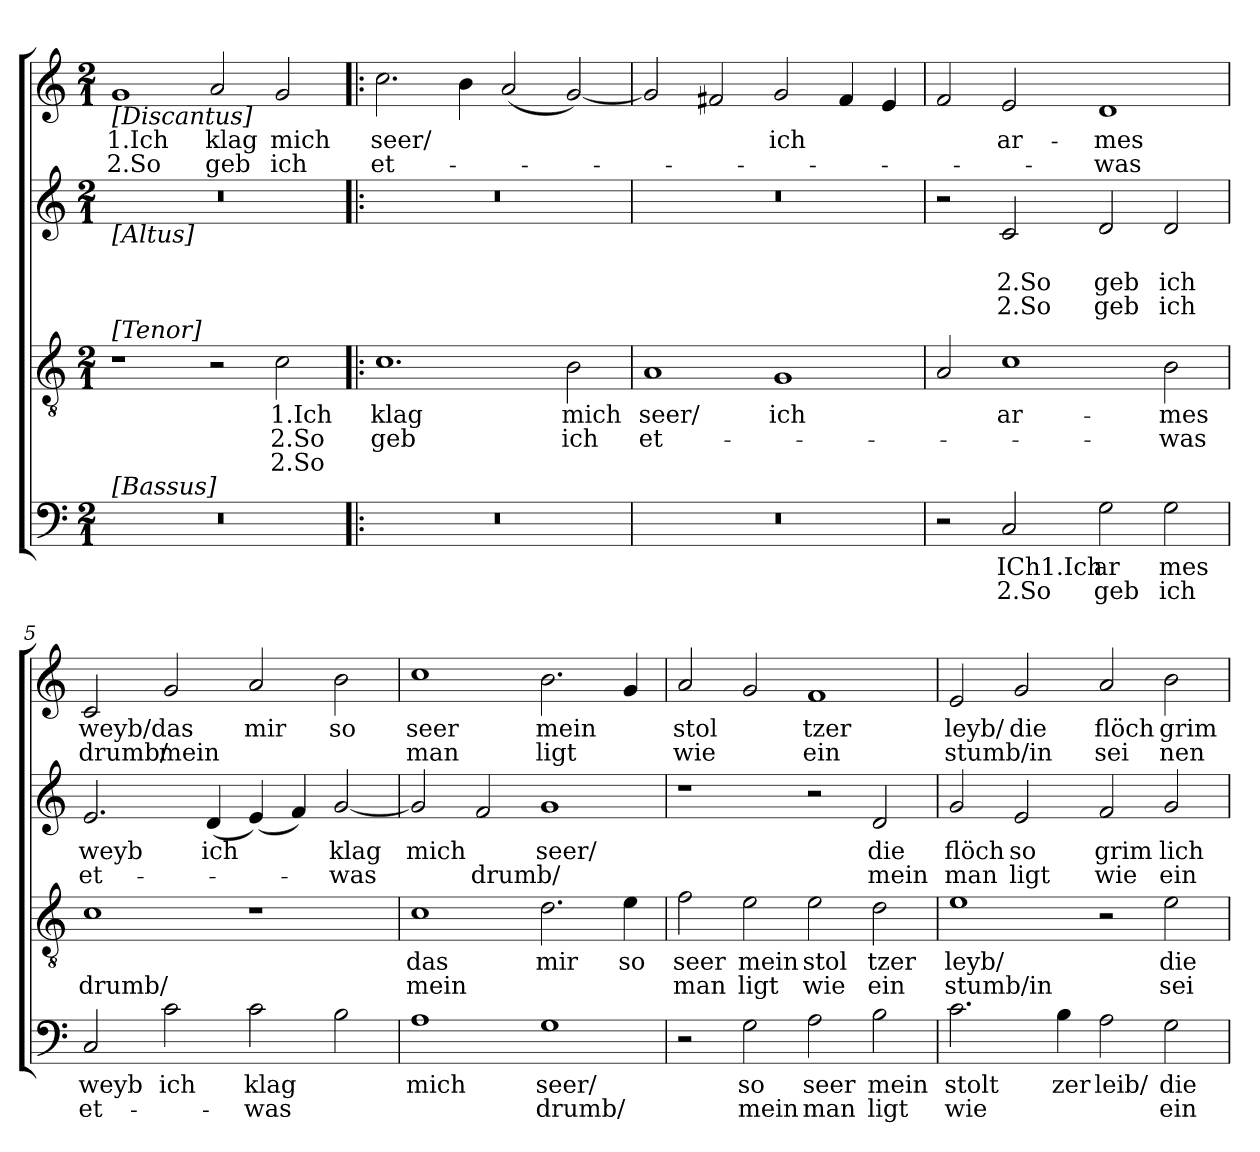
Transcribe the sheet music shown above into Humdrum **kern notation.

**kern	**text	**text	**kern	**text	**text	**text	**kern	**text	**text	**text	**kern	**text	**text
*part4	*part4	*part4	*part3	*part3	*part3	*part3	*part2	*part2	*part2	*part2	*part1	*part1	*part1
*staff4	*staff4	*staff4	*staff3	*staff3	*staff3	*staff3	*staff2	*staff2	*staff2	*staff2	*staff1	*staff1	*staff1
*clefF4	*	*	*clefGv2	*	*	*	*clefG2	*	*	*	*clefG2	*	*
*k[]	*	*	*k[]	*	*	*	*k[]	*	*	*	*k[]	*	*
*C:	*	*	*C:	*	*	*	*C:	*	*	*	*C:	*	*
*M2/1	*	*	*M2/1	*	*	*	*M2/1	*	*	*	*M2/1	*	*
=1	=1	=1	=1	=1	=1	=1	=1	=1	=1	=1	=1	=1	=1
!	!	!	!	!	!	!	!	!	!	!	!LO:TX:b:t=[Discantus]	!	!
!	!	!	!	!	!	!	!LO:TX:b:t=[Altus]	!	!	!	!	!	!
!	!	!	!LO:TX:a:t=[Tenor]	!	!	!	!	!	!	!	!	!	!
!LO:TX:a:t=[Bassus]	!	!	!	!	!	!	!	!	!	!	!	!	!
!	!	!	!	!	!	!	!	!	!	!	!	!LO:LY:b:rj	!LO:LY:b:rj
0r	.	.	1r	.	.	.	0r	.	.	.	1g	1.Ich	2.So
!	!	!	!	!	!	!	!	!	!	!	!	!LO:LY:b	!LO:LY:b
.	.	.	2r	.	.	.	.	.	.	.	2a/	klag	geb
!	!	!	!	!LO:LY:b:rj	!LO:LY:b:rj	!LO:LY:b:rj	!	!	!	!	!	!LO:LY:b	!LO:LY:b
.	.	.	2c\	1.Ich	2.So	2.So	.	.	.	.	2g/	mich	ich
=2!|:	=2!|:	=2!|:	=2!|:	=2!|:	=2!|:	=2!|:	=2!|:	=2!|:	=2!|:	=2!|:	=2!|:	=2!|:	=2!|:
!	!	!	!	!LO:LY:b	!LO:LY:b	!	!	!	!	!	!	!LO:LY:b	!LO:LY:b
0r	.	.	1.c	klag	geb	.	0r	.	.	.	2.cc\	seer/	et-
.	.	.	.	.	.	.	.	.	.	.	4b\	.	.
.	.	.	.	.	.	.	.	.	.	.	(2a/	.	.
!	!	!	!	!LO:LY:b	!LO:LY:b	!	!	!	!	!	!	!	!
.	.	.	2B\	mich	ich	.	.	.	.	.	[<2g/)	.	.
=3	=3	=3	=3	=3	=3	=3	=3	=3	=3	=3	=3	=3	=3
!	!	!	!	!LO:LY:b	!LO:LY:b	!	!	!	!	!	!	!	!
0r	.	.	1A	seer/	et-	.	0r	.	.	.	2g/]	.	.
.	.	.	.	.	.	.	.	.	.	.	2f#/	.	.
!	!	!	!	!LO:LY:b	!	!	!	!	!	!	!	!LO:LY:b	!
.	.	.	1G	ich	.	.	.	.	.	.	2g/	ich	.
.	.	.	.	.	.	.	.	.	.	.	4f#/	.	.
.	.	.	.	.	.	.	.	.	.	.	4e/	.	.
=4	=4	=4	=4	=4	=4	=4	=4	=4	=4	=4	=4	=4	=4
2r	.	.	2A/	.	.	.	2r	.	.	.	2f/	.	.
!	!LO:LY:b:rj	!LO:LY:b:rj	!	!LO:LY:b	!	!	!	!	!LO:LY:b:rj	!LO:LY:b:rj	!	!LO:LY:b	!
2C/	ICh1.Ich	2.So	1c	ar-	.	.	2c/	.	2.So	2.So	2e/	ar-	.
!	!LO:LY:b	!LO:LY:b	!	!	!	!	!	!	!LO:LY:b	!LO:LY:b	!	!LO:LY:b	!LO:LY:b
2G\	ar	geb	.	.	.	.	2d/	.	geb	geb	1d	-mes	-was
!	!LO:LY:b	!LO:LY:b	!	!LO:LY:b	!LO:LY:b	!	!	!	!LO:LY:b	!LO:LY:b	!	!	!
2G\	mes	ich	2B\	-mes	-was	.	2d/	.	ich	ich	.	.	.
!!LO:LB:g=z
=5	=5	=5	=5	=5	=5	=5	=5	=5	=5	=5	=5	=5	=5
!	!LO:LY:b	!LO:LY:b	!	!	!LO:LY:b	!	!	!LO:LY:b	!LO:LY:b	!	!	!LO:LY:b	!LO:LY:b
2C/	weyb	et-	1c	.	drumb/	.	2.e/	weyb	et-	.	2c/	weyb/das	drumb/
!	!LO:LY:b	!	!	!	!	!	!	!	!	!	!	!	!LO:LY:b
2c\	ich	.	.	.	.	.	.	.	.	.	2g/	.	mein
!	!	!	!	!	!	!	!	!LO:LY:b	!	!	!	!	!
.	.	.	.	.	.	.	(<4d/	ich	.	.	.	.	.
!	!LO:LY:b	!LO:LY:b	!	!	!	!	!	!	!	!	!	!LO:LY:b	!
2c\	klag	-was	1r	.	.	.	(<4e/)	.	.	.	2a/	mir	.
.	.	.	.	.	.	.	4f/)	.	.	.	.	.	.
!	!	!	!	!	!	!	!	!LO:LY:b	!LO:LY:b	!	!	!LO:LY:b	!
2B\	.	.	.	.	.	.	[<2g/	klag	-was	.	2b\	so	.
=6	=6	=6	=6	=6	=6	=6	=6	=6	=6	=6	=6	=6	=6
!	!LO:LY:b	!	!	!LO:LY:b	!LO:LY:b	!	!	!LO:LY:b	!	!	!	!LO:LY:b	!LO:LY:b
1A	mich	.	1c	das	mein	.	2g/]	mich	.	.	1cc	seer	man
!	!	!	!	!	!	!	!	!	!LO:LY:b	!	!	!	!
.	.	.	.	.	.	.	2f/	.	drumb/	.	.	.	.
!	!LO:LY:b	!LO:LY:b	!	!LO:LY:b	!	!	!	!LO:LY:b	!	!	!	!LO:LY:b	!LO:LY:b
1G	seer/	drumb/	2.d\	mir	.	.	1g	seer/	.	.	2.b\	mein	ligt
!	!	!	!	!LO:LY:b	!	!	!	!	!	!	!	!	!
.	.	.	4e\	so	.	.	.	.	.	.	4g/	.	.
=7	=7	=7	=7	=7	=7	=7	=7	=7	=7	=7	=7	=7	=7
!	!	!	!	!LO:LY:b	!LO:LY:b	!	!	!	!	!	!	!LO:LY:b	!LO:LY:b
2r	.	.	2f\	seer	man	.	1r	.	.	.	2a/	stol	wie
!	!LO:LY:b	!LO:LY:b	!	!LO:LY:b	!LO:LY:b	!	!	!	!	!	!	!	!
2G\	so	mein	2e\	mein	ligt	.	.	.	.	.	2g/	.	.
!	!LO:LY:b	!LO:LY:b	!	!LO:LY:b	!LO:LY:b	!	!	!	!	!	!	!LO:LY:b	!LO:LY:b
2A\	seer	man	2e\	stol	wie	.	2r	.	.	.	1f	tzer	ein
!	!LO:LY:b	!LO:LY:b	!	!LO:LY:b	!LO:LY:b	!	!	!LO:LY:b	!LO:LY:b	!	!	!	!
2B\	mein	ligt	2d\	tzer	ein	.	2d/	die	mein	.	.	.	.
=8	=8	=8	=8	=8	=8	=8	=8	=8	=8	=8	=8	=8	=8
!	!LO:LY:b	!LO:LY:b	!	!LO:LY:b	!LO:LY:b	!	!	!LO:LY:b	!LO:LY:b	!	!	!LO:LY:b	!LO:LY:b
2.c\	stolt	wie	1e	leyb/	stumb/in	.	2g/	flöch	man	.	2e/	leyb/	stumb/in
!	!	!	!	!	!	!	!	!LO:LY:b	!LO:LY:b	!	!	!LO:LY:b	!
.	.	.	.	.	.	.	2e/	so	ligt	.	2g/	die	.
!	!LO:LY:b	!	!	!	!	!	!	!	!	!	!	!	!
4B\	zer	.	.	.	.	.	.	.	.	.	.	.	.
!	!LO:LY:b	!	!	!	!	!	!	!LO:LY:b	!LO:LY:b	!	!	!LO:LY:b	!LO:LY:b
2A\	leib/	.	2r	.	.	.	2f/	grim	wie	.	2a/	flöch	sei
!	!LO:LY:b	!LO:LY:b	!	!LO:LY:b	!LO:LY:b	!	!	!LO:LY:b	!LO:LY:b	!	!	!LO:LY:b	!LO:LY:b
2G\	die	ein	2e\	die	sei	.	2g/	lich	ein	.	2b\	grim	nen
=	=	=	=	=	=	=	=	=	=	=	=	=	=
*-	*-	*-	*-	*-	*-	*-	*-	*-	*-	*-	*-	*-	*-
